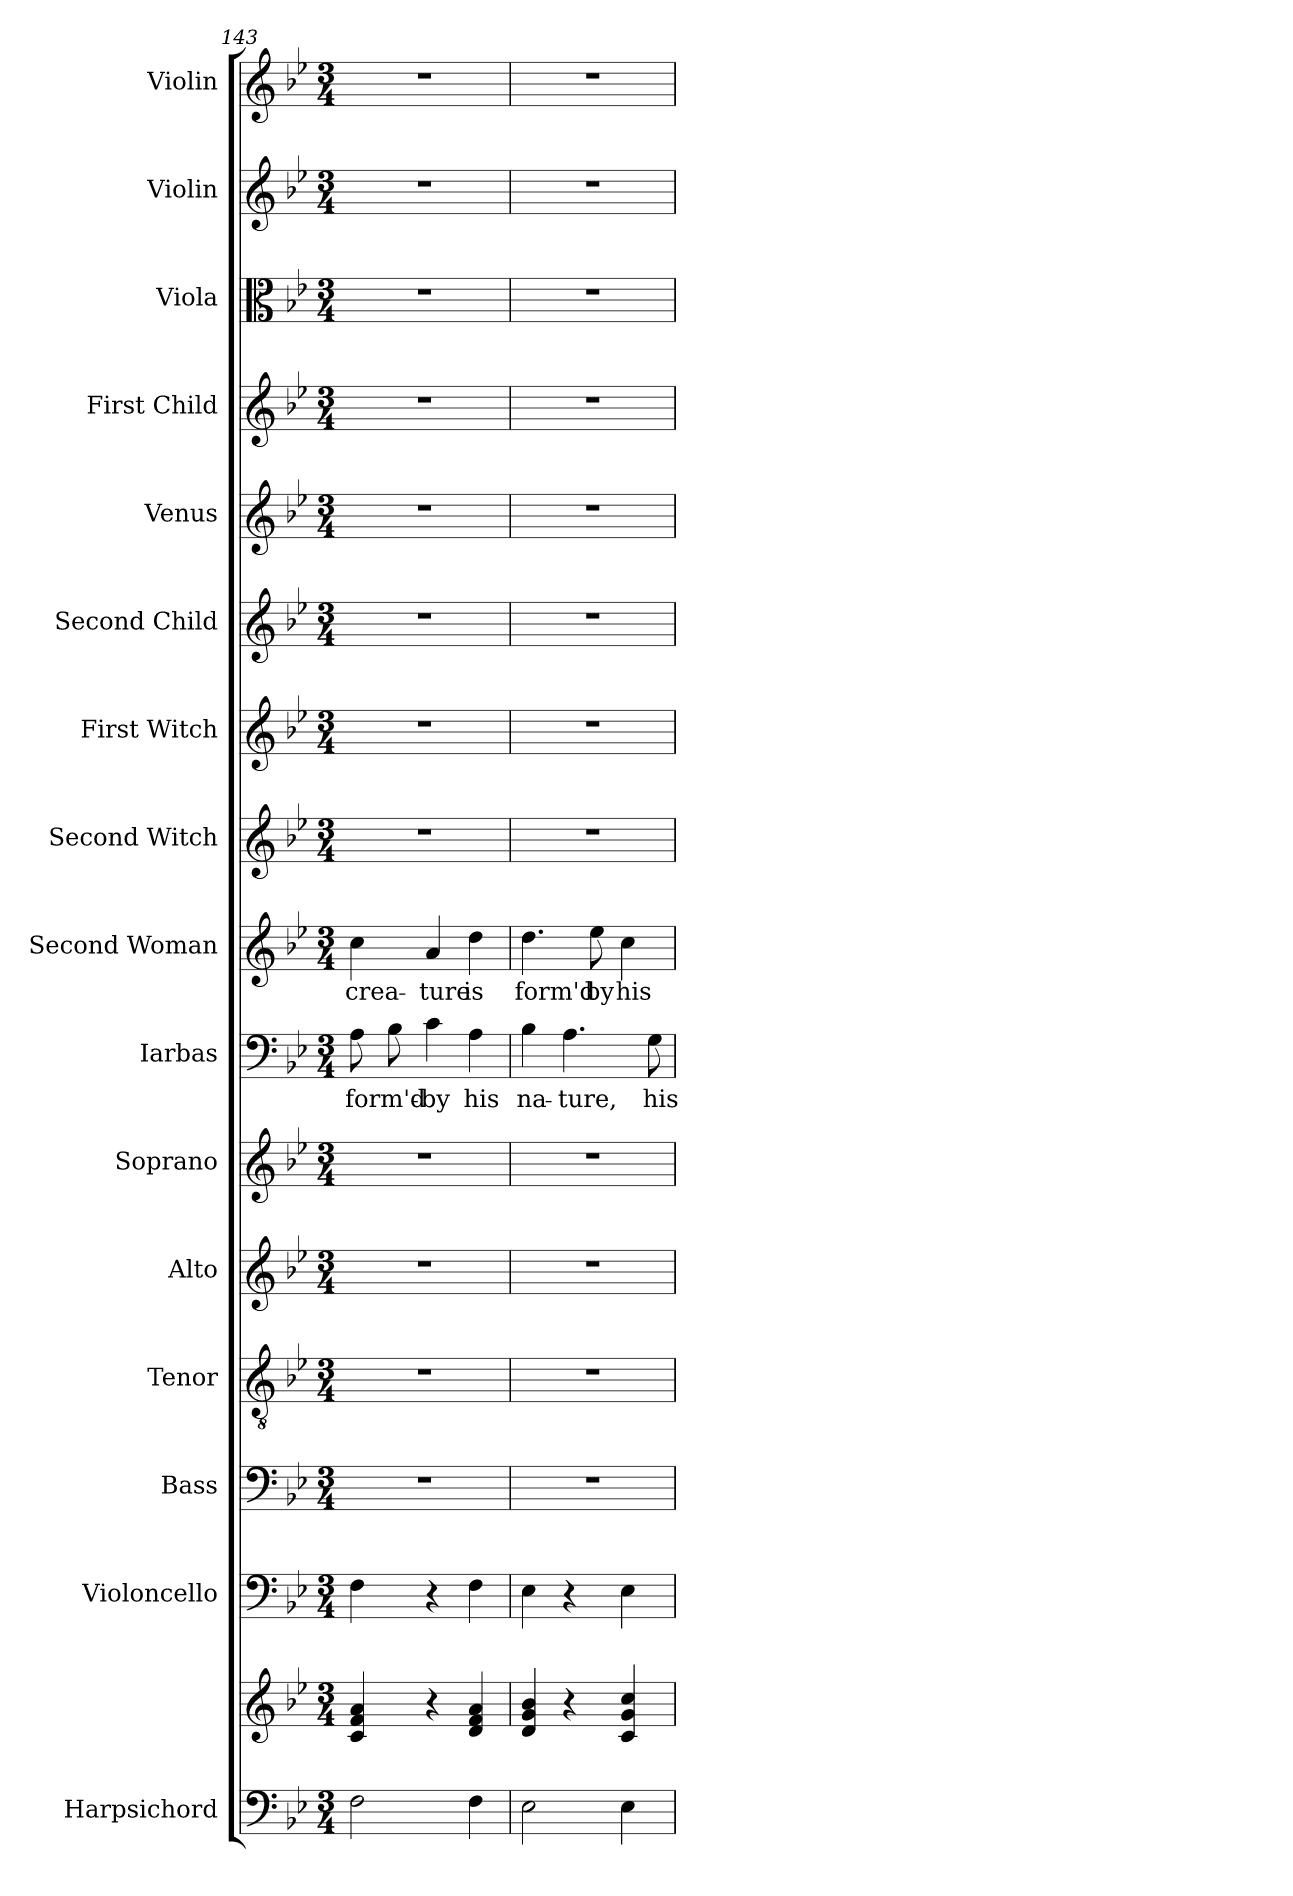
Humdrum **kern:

**kern	**kern	**kern	**kern	**kern	**kern	**kern	**kern	**text	**kern	**text	**kern	**kern	**kern	**kern	**kern	**kern	**kern	**kern
*part16	*part16	*part15	*part14	*part13	*part12	*part11	*part10	*part10	*part9	*part9	*part8	*part7	*part6	*part5	*part4	*part3	*part2	*part1
*staff17	*staff16	*staff15	*staff14	*staff13	*staff12	*staff11	*staff10	*staff10	*staff9	*staff9	*staff8	*staff7	*staff6	*staff5	*staff4	*staff3	*staff2	*staff1
*I"Harpsichord	*	*I"Violoncello	*I"Bass	*I"Tenor	*I"Alto	*I"Soprano	*I"Iarbas	*	*I"Second Woman	*	*I"Second Witch	*I"First Witch	*I"Second Child	*I"Venus	*I"First Child	*I"Viola	*I"Violin	*I"Violin
*I'Hch.	*	*I'Vc.	*I'B.	*I'T.	*I'A.	*I'S.	*I'I.	*	*I'2W	*	*I'W2.	*I'W1	*I'C2.	*I'V.	*I'C1	*I'Vla.	*I'Vln.	*I'Vln.
*clefF4	*clefG2	*clefF4	*clefF4	*clefGv2	*clefG2	*clefG2	*clefF4	*	*clefG2	*	*clefG2	*clefG2	*clefG2	*clefG2	*clefG2	*clefC3	*clefG2	*clefG2
*k[b-e-]	*k[b-e-]	*k[b-e-]	*k[b-e-]	*k[b-e-]	*k[b-e-]	*k[b-e-]	*k[b-e-]	*	*k[b-e-]	*	*k[b-e-]	*k[b-e-]	*k[b-e-]	*k[b-e-]	*k[b-e-]	*k[b-e-]	*k[b-e-]	*k[b-e-]
*M3/4	*M3/4	*M3/4	*M3/4	*M3/4	*M3/4	*M3/4	*M3/4	*	*M3/4	*	*M3/4	*M3/4	*M3/4	*M3/4	*M3/4	*M3/4	*M3/4	*M3/4
=143	=143	=143	=143	=143	=143	=143	=143	=143	=143	=143	=143	=143	=143	=143	=143	=143	=143	=143
!	!	!	!	!	!	!	!	!LO:LY:b	!	!LO:LY:b	!	!	!	!	!	!	!	!
2F\	4c/ 4f/ 4a/	4F\	2.r	2.r	2.r	2.r	8A\	form'd-	4cc\	crea-	2.r	2.r	2.r	2.r	2.r	2.r	2.r	2.r
.	.	.	.	.	.	.	8B-\	.	.	.	.	.	.	.	.	.	.	.
!	!	!	!	!	!	!	!	!LO:LY:b	!	!LO:LY:b	!	!	!	!	!	!	!	!
.	4r	4r	.	.	.	.	4c\	-by	4a/	-ture	.	.	.	.	.	.	.	.
!	!	!	!	!	!	!	!	!LO:LY:b	!	!LO:LY:b	!	!	!	!	!	!	!	!
4F\	4d/ 4f/ 4a/	4F\	.	.	.	.	4A\	his	4dd\	is	.	.	.	.	.	.	.	.
=144	=144	=144	=144	=144	=144	=144	=144	=144	=144	=144	=144	=144	=144	=144	=144	=144	=144	=144
!	!	!	!	!	!	!	!	!LO:LY:b	!	!LO:LY:b	!	!	!	!	!	!	!	!
2E-\	4d/ 4g/ 4b-/	4E-\	2.r	2.r	2.r	2.r	4B-\	na-	4.dd\	form'd	2.r	2.r	2.r	2.r	2.r	2.r	2.r	2.r
!	!	!	!	!	!	!	!	!LO:LY:b	!	!	!	!	!	!	!	!	!	!
.	4r	4r	.	.	.	.	4.A\	-ture,	.	.	.	.	.	.	.	.	.	.
!	!	!	!	!	!	!	!	!	!	!LO:LY:b	!	!	!	!	!	!	!	!
.	.	.	.	.	.	.	.	.	8ee-\	by	.	.	.	.	.	.	.	.
!	!	!	!	!	!	!	!	!	!	!LO:LY:b	!	!	!	!	!	!	!	!
4E-\	4c/ 4g/ 4cc/	4E-\	.	.	.	.	.	.	4cc\	his	.	.	.	.	.	.	.	.
!	!	!	!	!	!	!	!	!LO:LY:b	!	!	!	!	!	!	!	!	!	!
.	.	.	.	.	.	.	8G\	his	.	.	.	.	.	.	.	.	.	.
=	=	=	=	=	=	=	=	=	=	=	=	=	=	=	=	=	=	=
*-	*-	*-	*-	*-	*-	*-	*-	*-	*-	*-	*-	*-	*-	*-	*-	*-	*-	*-
